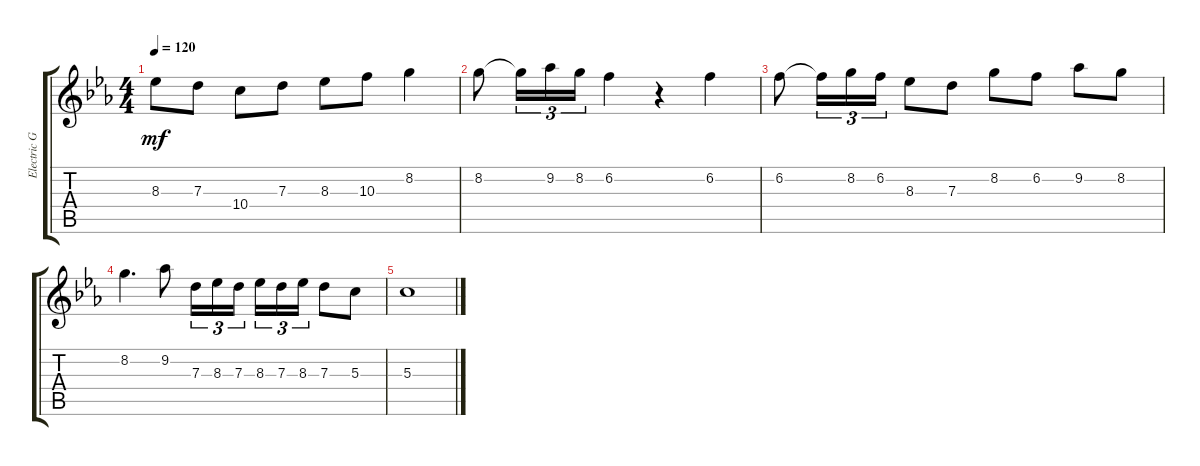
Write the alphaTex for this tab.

\track ("Electric Guitar" "Electric G") {instrument electricguitarclean}
\staff {score tabs}
\tuning (E4 B3 G3 D3 A2 E2) {hide}
\ts (4 4)
\tempo 120
\clef g2
\ks cminor
8.3.8{dy mf} 7.3.8 10.4.8 7.3.8 8.3.8 10.3.8 8.2.4 |
8.2.8 8.2{t}.16{tu (3 2)} 9.2.16{tu (3 2)} 8.2.16{tu (3 2)} 6.2.4 r.4 6.2.4 |
6.2.8 6.2{t}.16{tu (3 2)} 8.2.16{tu (3 2)} 6.2.16{tu (3 2)} 8.3.8 7.3.8 8.2.8 6.2.8 9.2.8 8.2.8 |
8.2.4{d} 9.2.8 7.3.16{tu (3 2)} 8.3.16{tu (3 2)} 7.3.16{tu (3 2)} 8.3.16{tu (3 2)} 7.3.16{tu (3 2)} 8.3.16{tu (3 2)} 7.3.8 5.3.8 |
5.3.1
